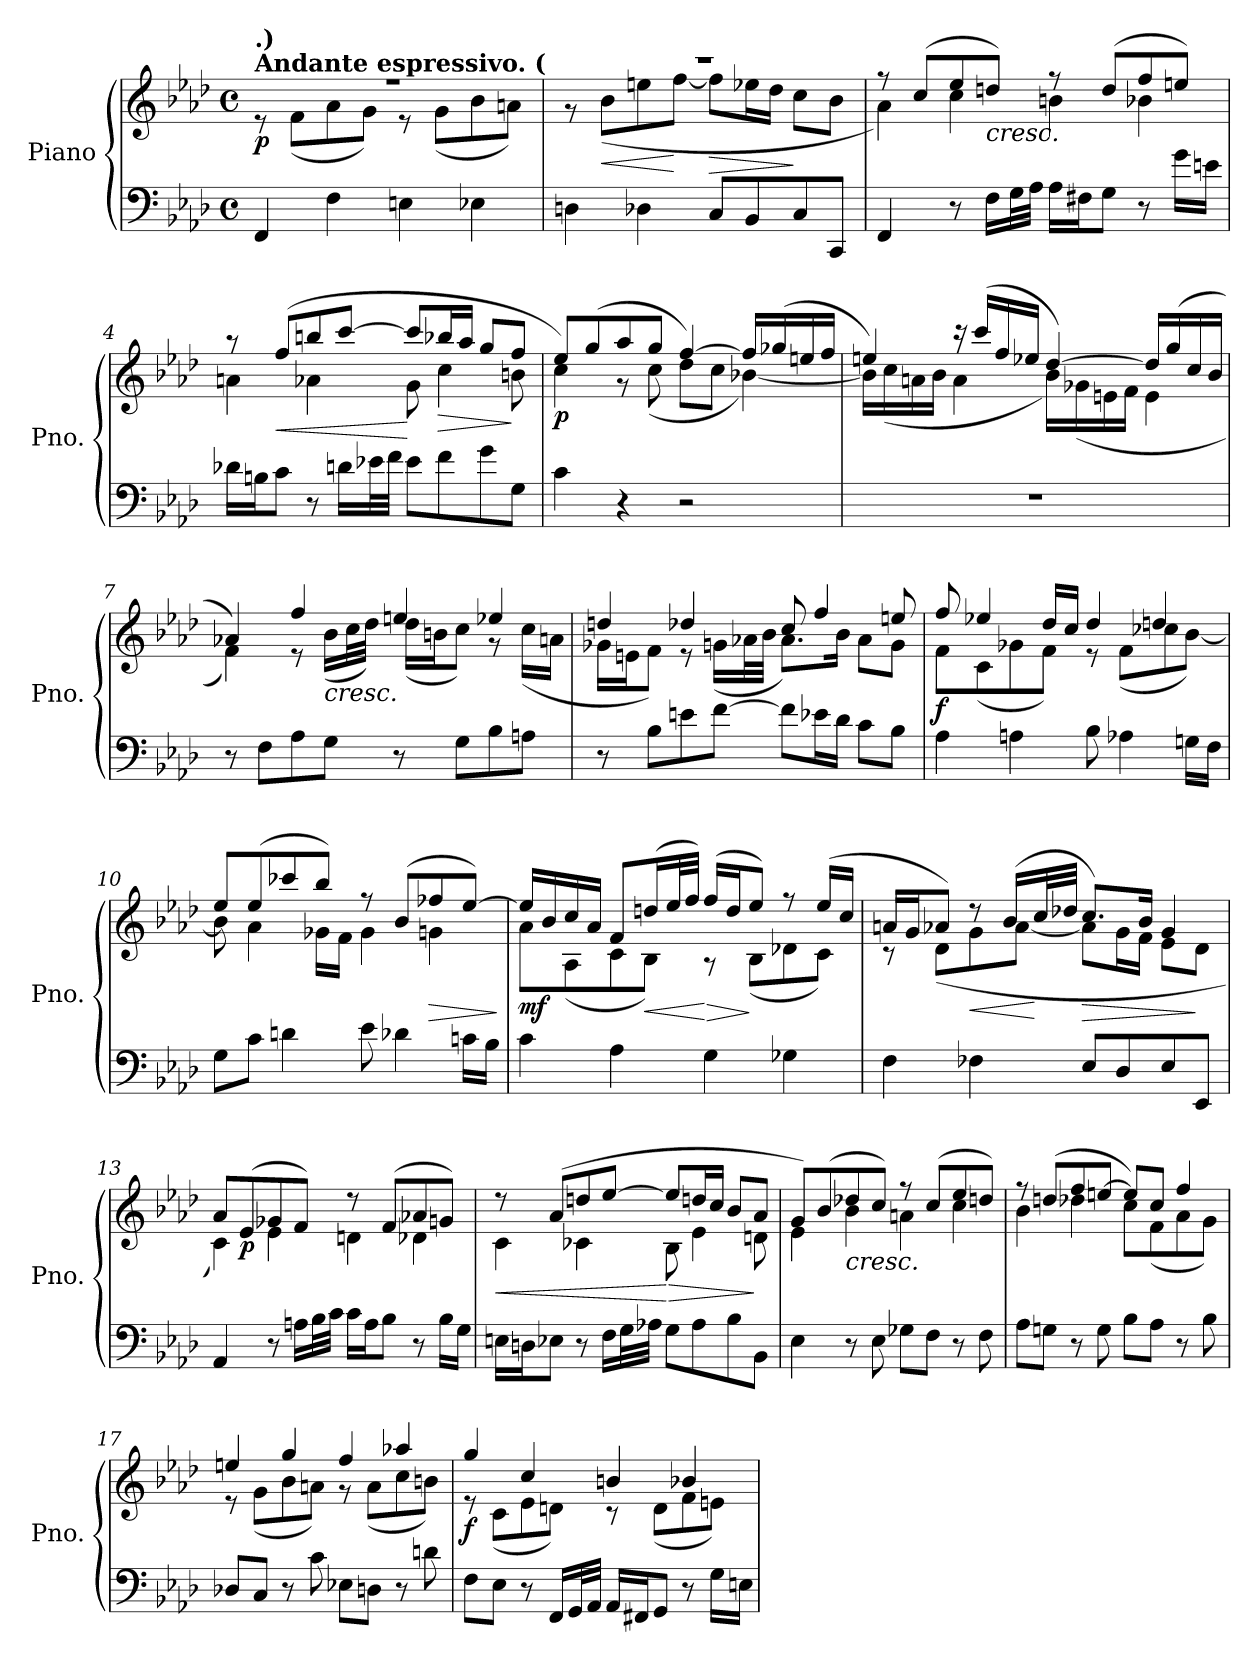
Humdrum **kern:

**kern	**kern	**dynam
*part1	*part1	*part1
*staff2	*staff1	*staff1/2
*I"Piano	*	*
*I'Pno.	*	*
*clefF4	*clefG2	*
*k[b-e-a-d-]	*k[b-e-a-d-]	*
*M4/4	*M4/4	*
*met(c)	*met(c)	*
*MM69	*MM69	*
=1	=1	=1
*	*^	*
!	!LO:TX:a:B:t=Andante espressivo.  (	!	!
!	!LO:TX:a:B:t=.)	!	!
!	!	!	!LO:DY:b
4FF/	1r	8r	p
.	.	(<8f\L	.
4F\	.	8a-\	.
.	.	8g\J)	.
4En\	.	8r	.
.	.	(<8g\L	.
4E-X\	.	8b-\	.
.	.	8an\J)	.
=2	=2	=2	=2
4Dn\	1r	8r	.
!	!	!	!LO:HP:b
.	.	(<8b-\L	<
4D-X\	.	8een\	.
.	.	[8ff\J	[
!	!	!	!LO:HP:b
8C/L	.	8ff\L]	>
8BB-/	.	16ee-X\L	.
.	.	16dd-\JJ	.
8C/	.	8cc\L	]
8CC/J	.	8b-\J	.
=3	=3	=3	=3
4FF/	8r	4a-\)	.
.	(>8cc/L	.	.
8r	8ee-/	4cc\	.
!	!LO:TX:b:i:t=cresc.	!	!
16F\LL	8ddn/J)	.	.
32G\L	.	.	.
32A-\JJJ	.	.	.
16A-\LL	8r	4bn\	.
16F#X\J	.	.	.
8G\J	(>8dd/L	.	.
8r	8ff/	4b-X\	.
16g\LL	8een/J)	.	.
16en\JJ	.	.	.
=4	=4	=4	=4
16d-X\LL	8r	4an\	.
16Bn\J	.	.	.
!	!	!	!LO:HP:b
8c\J	(>8ff/L	.	<
8r	8bbn/	4a-X\	.
16dn\LL	[8ccc/J	.	.
32e-X\L	.	.	.
32f\JJJ	.	.	.
8e-\L	8ccc/L]	8g\	[
!	!	!	!LO:HP:b
8f\	16bb-X/L	4cc\	>
.	16aa-/JJ	.	.
8g\	8gg/L	.	.
8G\J	8ff/J	8bn\	]
=5	=5	=5	=5
!	!	!	!LO:DY:b
4c\	8ee-/L)	4cc\	p
.	(>8gg/	.	.
4r	8aa-/	8r	.
.	8gg/J	(<8cc\	.
2r	[4ff/)	8dd-\L	.
.	.	8cc\J	.
.	16ff/LL]	[4b-X\)	.
.	(>16gg-X/	.	.
.	16een/	.	.
.	16ff/JJ	.	.
=6	=6	=6	=6
1r	4een/)	16b-\LL]	.
.	.	(<16cc\	.
.	.	16an\	.
.	.	16b-\JJ	.
.	16r	4a\	.
.	(>16ccc/LL	.	.
.	16ff/	.	.
.	16ee-X/JJ	.	.
.	[4dd-/)	16b-\LL)	.
.	.	(<16g-X\	.
.	.	16en\	.
.	.	16f\JJ	.
.	16dd-/LL]	4e\	.
.	(>16gg/	.	.
.	16cc/	.	.
.	16b-/JJ	.	.
=7	=7	=7	=7
8r	4a-X/)	4f\)	.
8F\L	.	.	.
8A-\	4ff/	8r	.
!	!	!LO:TX:b:i:t=cresc.	!
8G\J	.	(<16b-\LL	.
.	.	32cc\L	.
.	.	32dd-\JJJ)	.
8r	4een/	(<16dd-\LL	.
.	.	16bn\J	.
8G\L	.	8cc\J)	.
8B-\	4ee-X/	8r	.
8An\J	.	(<16cc\LL	.
.	.	16an\JJ	.
=8	=8	=8	=8
8r	4ddn/	16g-X\LL	.
.	.	16en\J	.
8B-\L	.	8f\J)	.
8en\	4dd-X/	8r	.
[8f\J	.	(<16gn\LL	.
.	.	32a-X\L	.
.	.	32b-\JJJ	.
8f\L]	8cc/	8.a-\L)	.
16e-X\L	4ff/	.	.
16d-\JJ	.	16b-\Jk	.
8c\L	.	8a-\L	.
8B-\J	8een/	8g\J	.
=9	=9	=9	=9
!	!	!	!LO:DY:b
4A-\	8ff/	8f\L	f
.	4ee-X/	(<8c\	.
4An\	.	8g-X\	.
.	16dd-/LL	8f\J)	.
.	16cc/JJ	.	.
8B-\	4dd-/	8r	.
4A-X\	.	(<8f\L	.
.	4ddn/	8cc-X\	.
16Gn\LL	.	[8b-\J)	.
16F\JJ	.	.	.
=10	=10	=10	=10
8G\L	8ee-/L	8b-\]	.
8c\J	(>8ee-/	4a-\	.
4dn\	8ccc-X/	.	.
.	8bb-/J)	16g-X\LL	.
.	.	16f\JJ	.
8e-\	8r	4g-\	.
4d-X\	(>8b-/L	.	.
!	!	!	!LO:HP:b
.	8ff-X/	4gn\	>
16cn\LL	[8ee-/J)	.	.
16B-\JJ	.	.	.
*	*v	*v	*
.	.	]
=11	=11	=11
*	*^	*
!	!	!	!LO:DY:b
4c\	16ee-/LL]	8a-\L	mf
.	16b-/	.	.
.	16cc/	(<8A-\	.
.	16a-/JJ	.	.
4A-\	8f/L	8c\	.
!	!	!	!LO:HP:b
.	(>16ddn/L	8B-\J)	<
.	32ee-/L	.	.
.	32ff/JJJ)	.	.
!	!	!	!LO:HP:n=1:b
4G\	(>16ff/LL	8r	[ >
.	16dd/J	.	.
.	8ee-/J)	(<8B-\L	]
4G-X\	8r	8d-X\	.
.	(>16ee-/LL	8c\J)	.
.	16cc/JJ	.	.
=12	=12	=12	=12
4F\	16an/LL	8r	.
.	16g/J	.	.
.	8a-X/J)	(<8d-\L	.
!	!	!	!LO:HP:b
4F-X\	8r	8g\	<
.	(>16b-/LL	[8a-\J	.
.	32cc/L	.	[
.	32dd-X/JJJ	.	.
!	!	!	!LO:HP:b
8E-/L	8.cc/L)	8a-\L]	>
8D-/	.	16g\L	.
.	16b-/Jk	16f\JJ	.
8E-/	4g/	8e-\L	.
8EE-/J	.	8d-\J	]
=13	=13	=13	=13
4AA-/	8a-/L	4c\)	.
!	!	!	!LO:DY:b
.	(>8e-/	.	p
8r	8g-X/	4e-\	.
16An\LL	8f/J)	.	.
32B-\L	.	.	.
32c\JJJ	.	.	.
16c\LL	8r	4dn\	.
16A\J	.	.	.
8B-\J	(>8f/L	.	.
8r	8a-X/	4d-X\	.
16B-\LL	8gn/J)	.	.
16G\JJ	.	.	.
=14	=14	=14	=14
!	!	!	!LO:HP:b
16En\LL	8r	4c\	<
16Dn\J	.	.	.
8E-X\J	(>8a-/L	.	.
8r	8ddn/	4c-X\	.
16F\LL	[8ee-/J	.	.
32G\L	.	.	.
32A-X\JJJ	.	.	.
!	!	!	!LO:HP:n=1:b
8G\L	8ee-/L]	8B-\	[ >
8A-\	16ddn/L	4e-\	.
.	16cc/JJ	.	.
8B-\	8b-/L	.	.
8BB-\J	8a-/J	8dn\	]
=15	=15	=15	=15
4E-\	8g/L)	4e-\	.
.	(>8b-/	.	.
!	!LO:TX:b:i:t=cresc.	!	!
8r	8dd-X/	4b-\	.
8E-\	8cc/J)	.	.
8G-X\L	8r	4an\	.
8F\J	(>8cc/L	.	.
8r	8ee-/	4cc\	.
8F\	8ddn/J)	.	.
=16	=16	=16	=16
8A-\L	8r	4b-\	.
8Gn\J	(>8ddn/L	.	.
8r	8ff/	4dd-X\	.
8G\	[8een/J	.	.
8B-\L	8ee/L])	8cc\L	.
8A-\J	8cc/J	(<8f\	.
8r	4ff/	8a-\	.
8B-\	.	8g\J)	.
=17	=17	=17	=17
8D-X/L	4een/	8r	.
8C/J	.	(<8g\L	.
8r	4gg/	8b-\	.
8c\	.	8an\J)	.
8E-X\L	4ff/	8r	.
8Dn\J	.	(<8a\L	.
8r	4aa-X/	8cc\	.
8dn\	.	8bn\J)	.
=18	=18	=18	=18
!	!	!	!LO:DY:b
8F\L	4gg/	8r	f
8E-\J	.	(<8c\L	.
8r	4cc/	8e-\	.
16FF/LL	.	8dn\J)	.
32GG/L	.	.	.
32AA-/JJJ	.	.	.
16AA-/LL	4bn/	8r	.
16FF#X/J	.	.	.
8GG/J	.	(<8d\L	.
8r	4b-X/	8f\	.
16G\LL	.	8en\J)	.
16En\JJ	.	.	.
*	*v	*v	*
=	=	=
*-	*-	*-
